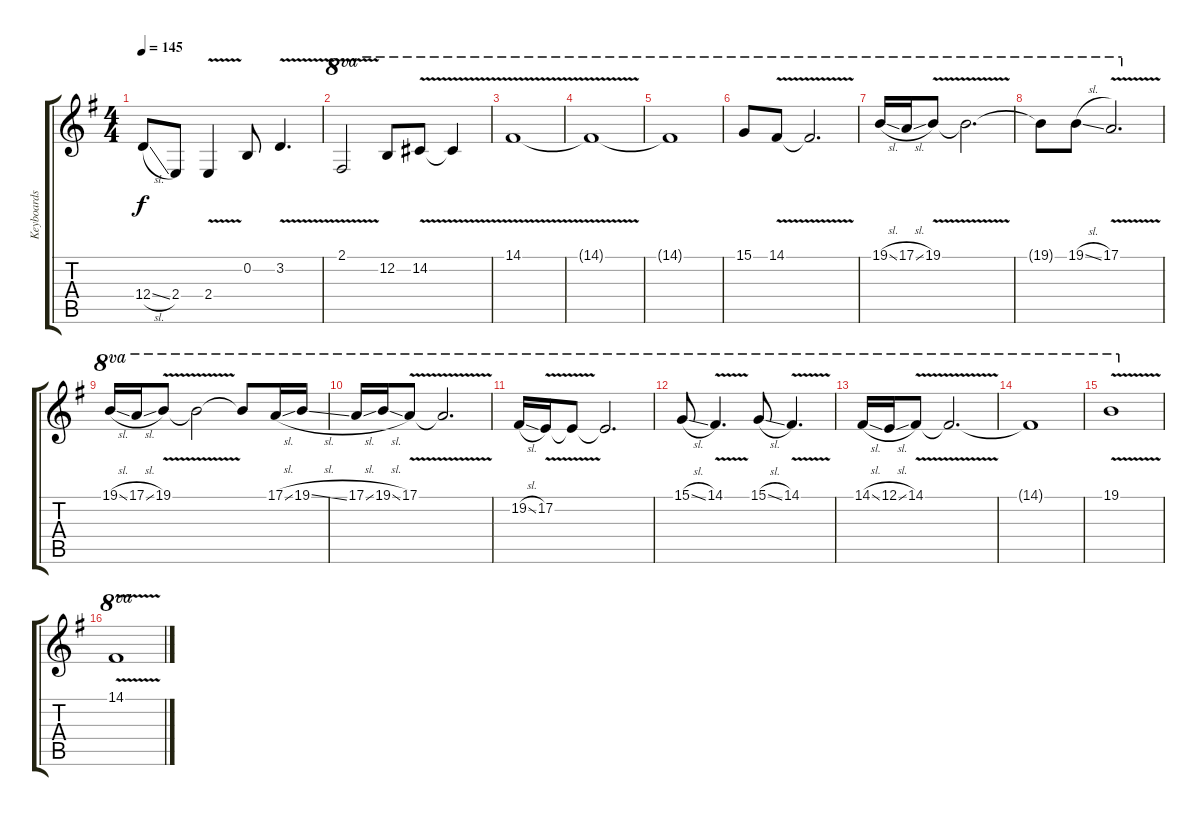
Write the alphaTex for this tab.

\track ("Keyboards 1" "Keyboards ") {instrument pad2warm}
\staff {score tabs}
\tuning (E4 B3 G3 D3 A2 E2) {hide}
\ts (4 4)
\tempo 145
\clef g2
\ks g
12.4{sl}.8{dy f} 2.4.8 2.4{v}.4 0.2.8 3.2{v}.4{d} |
2.1{v}.2{ot 8va} 12.2.8{ot 8va} 14.2{v}.8{ot 8va} 14.2{t}.4{ot 8va} |
14.1{v}.1{ot 8va} |
14.1{t}.1{ot 8va} |
14.1{t}.1{ot 8va} |
15.1.8{ot 8va} 14.1{v}.8{ot 8va} 14.1{t}.2{d ot 8va} |
19.1{sl}.16{ot 8va} 17.1{sl}.16{ot 8va} 19.1{v}.8{ot 8va} 19.1{t}.2{d ot 8va} |
19.1{t}.8{ot 8va} 19.1{sl}.8{ot 8va} 17.1{v}.2{d ot 8va} |
19.1{sl}.16{ot 8va} 17.1{sl}.16{ot 8va} 19.1{v}.8{ot 8va} 19.1{t}.2{ot 8va} 19.1{t}.8{ot 8va} 17.1{sl}.16{ot 8va} 19.1{sl}.16{ot 8va} |
17.1{sl}.16{ot 8va} 19.1{sl}.16{ot 8va} 17.1{v}.8{ot 8va} 17.1{t}.2{d ot 8va} |
19.2{sl}.16{ot 8va} 17.2{v}.16{ot 8va} 17.2{t}.8{ot 8va} 17.2{t}.2{d ot 8va} |
15.1{sl}.8{ot 8va} 14.1{v}.4{d ot 8va} 15.1{sl}.8{ot 8va} 14.1{v}.4{d ot 8va} |
14.1{sl}.16{ot 8va} 12.1{sl}.16{ot 8va} 14.1{v}.8{ot 8va} 14.1{t}.2{d ot 8va} |
14.1{t}.1{ot 8va} |
19.1{v}.1{ot 8va} |
14.1{v}.1{ot 8va}
